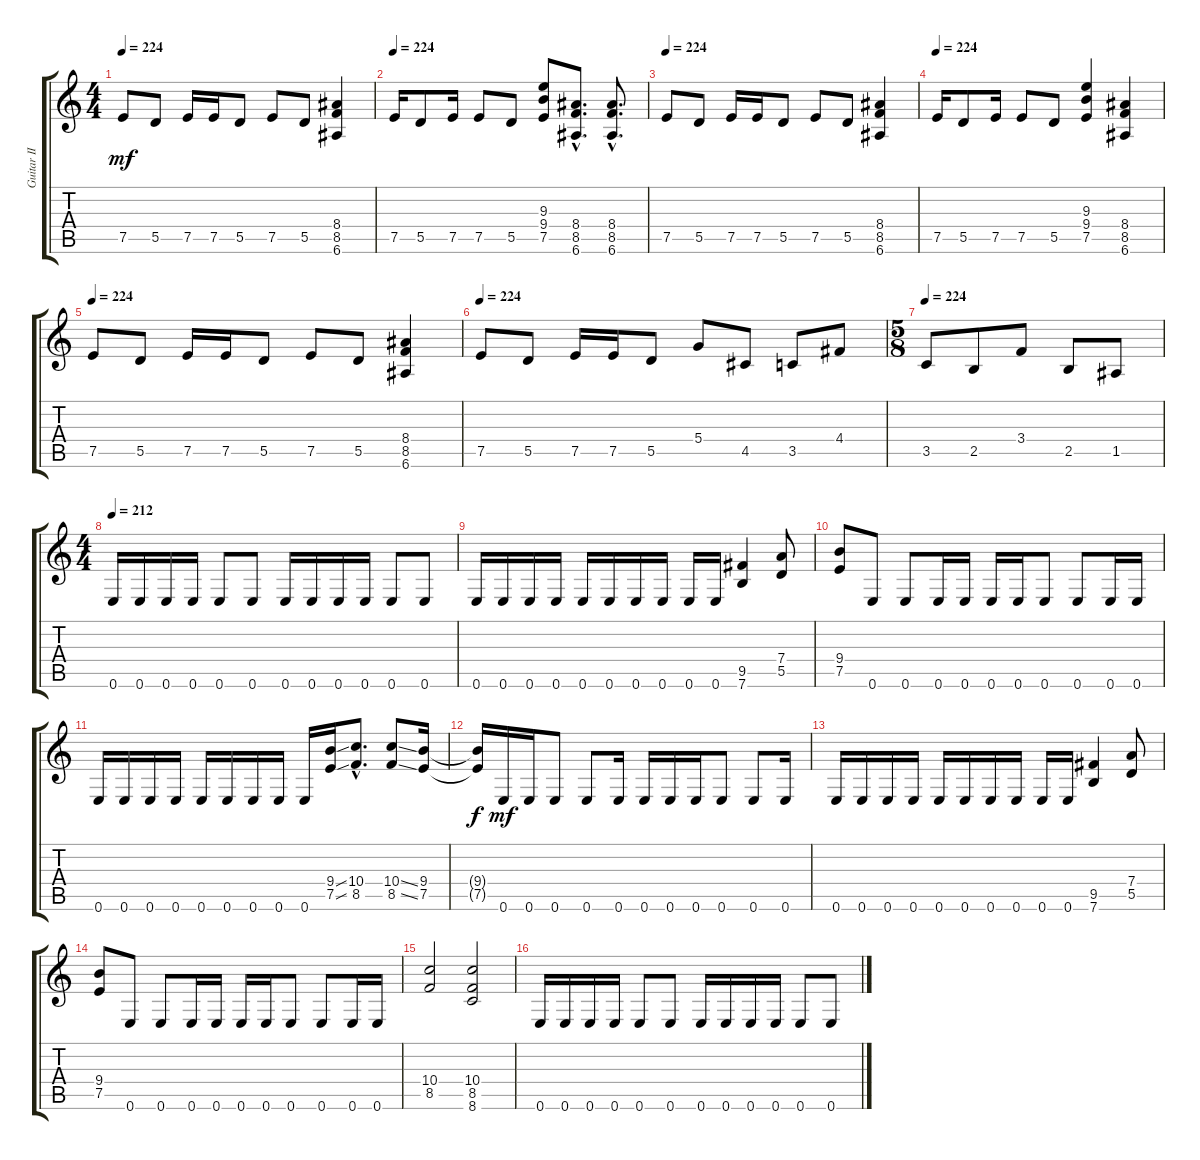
\track ("Guitar II" "Guitar II") {instrument distortionguitar}
\staff {score tabs}
\tuning (E4 B3 G3 D3 A2 E2) {hide}
\ts (4 4)
\tempo 224
\clef g2
\ks c
7.5.8{dy mf} 5.5.8 7.5.16 7.5.16 5.5.8 7.5.8 5.5.8 (8.4 8.5 6.6).4 |
\tempo 224
7.5.16 5.5.8 7.5.16 7.5.8 5.5.8 (9.3 9.4 7.5).8 (8.4{hac} 8.5{hac} 6.6{hac}).8{d} (8.4{hac} 8.5{hac} 6.6{hac}).8{d} |
\tempo 224
7.5.8 5.5.8 7.5.16 7.5.16 5.5.8 7.5.8 5.5.8 (8.4 8.5 6.6).4 |
\tempo 224
7.5.16 5.5.8 7.5.16 7.5.8 5.5.8 (9.3 9.4 7.5).4 (8.4 8.5 6.6).4 |
\tempo 224
7.5.8 5.5.8 7.5.16 7.5.16 5.5.8 7.5.8 5.5.8 (8.4 8.5 6.6).4 |
\tempo 224
7.5.8 5.5.8 7.5.16 7.5.16 5.5.8 5.4.8 4.5.8 3.5.8 4.4.8 |
\ts (5 8)
\tempo 224
3.5.8 2.5.8 3.4.8 2.5.8 1.5.8 |
\ts (4 4)
\tempo 212
0.6.16 0.6.16 0.6.16 0.6.16 0.6.8 0.6.8 0.6.16 0.6.16 0.6.16 0.6.16 0.6.8 0.6.8 |
0.6.16 0.6.16 0.6.16 0.6.16 0.6.16 0.6.16 0.6.16 0.6.16 0.6.16 0.6.16 (9.5 7.6).4 (7.4 5.5).8 |
(9.4 7.5).8 0.6.8 0.6.8 0.6.16 0.6.16 0.6.16 0.6.16 0.6.8 0.6.8 0.6.16 0.6.16 |
0.6.16 0.6.16 0.6.16 0.6.16 0.6.16 0.6.16 0.6.16 0.6.16 0.6.16 (9.4{ss} 7.5{ss}).16 (10.4{hac} 8.5{hac}).8{d} (10.4{ss} 8.5{ss}).8 (9.4 7.5).16 |
(9.4{t} 7.5{t}).16{dy f} 0.6.16{dy mf} 0.6.16 0.6.8 0.6.8 0.6.16 0.6.16 0.6.16 0.6.16 0.6.8 0.6.8 0.6.16 |
0.6.16 0.6.16 0.6.16 0.6.16 0.6.16 0.6.16 0.6.16 0.6.16 0.6.16 0.6.16 (9.5 7.6).4 (7.4 5.5).8 |
(9.4 7.5).8 0.6.8 0.6.8 0.6.16 0.6.16 0.6.16 0.6.16 0.6.8 0.6.8 0.6.16 0.6.16 |
(10.4 8.5).2 (10.4 8.5 8.6).2 |
0.6.16 0.6.16 0.6.16 0.6.16 0.6.8 0.6.8 0.6.16 0.6.16 0.6.16 0.6.16 0.6.8 0.6.8
